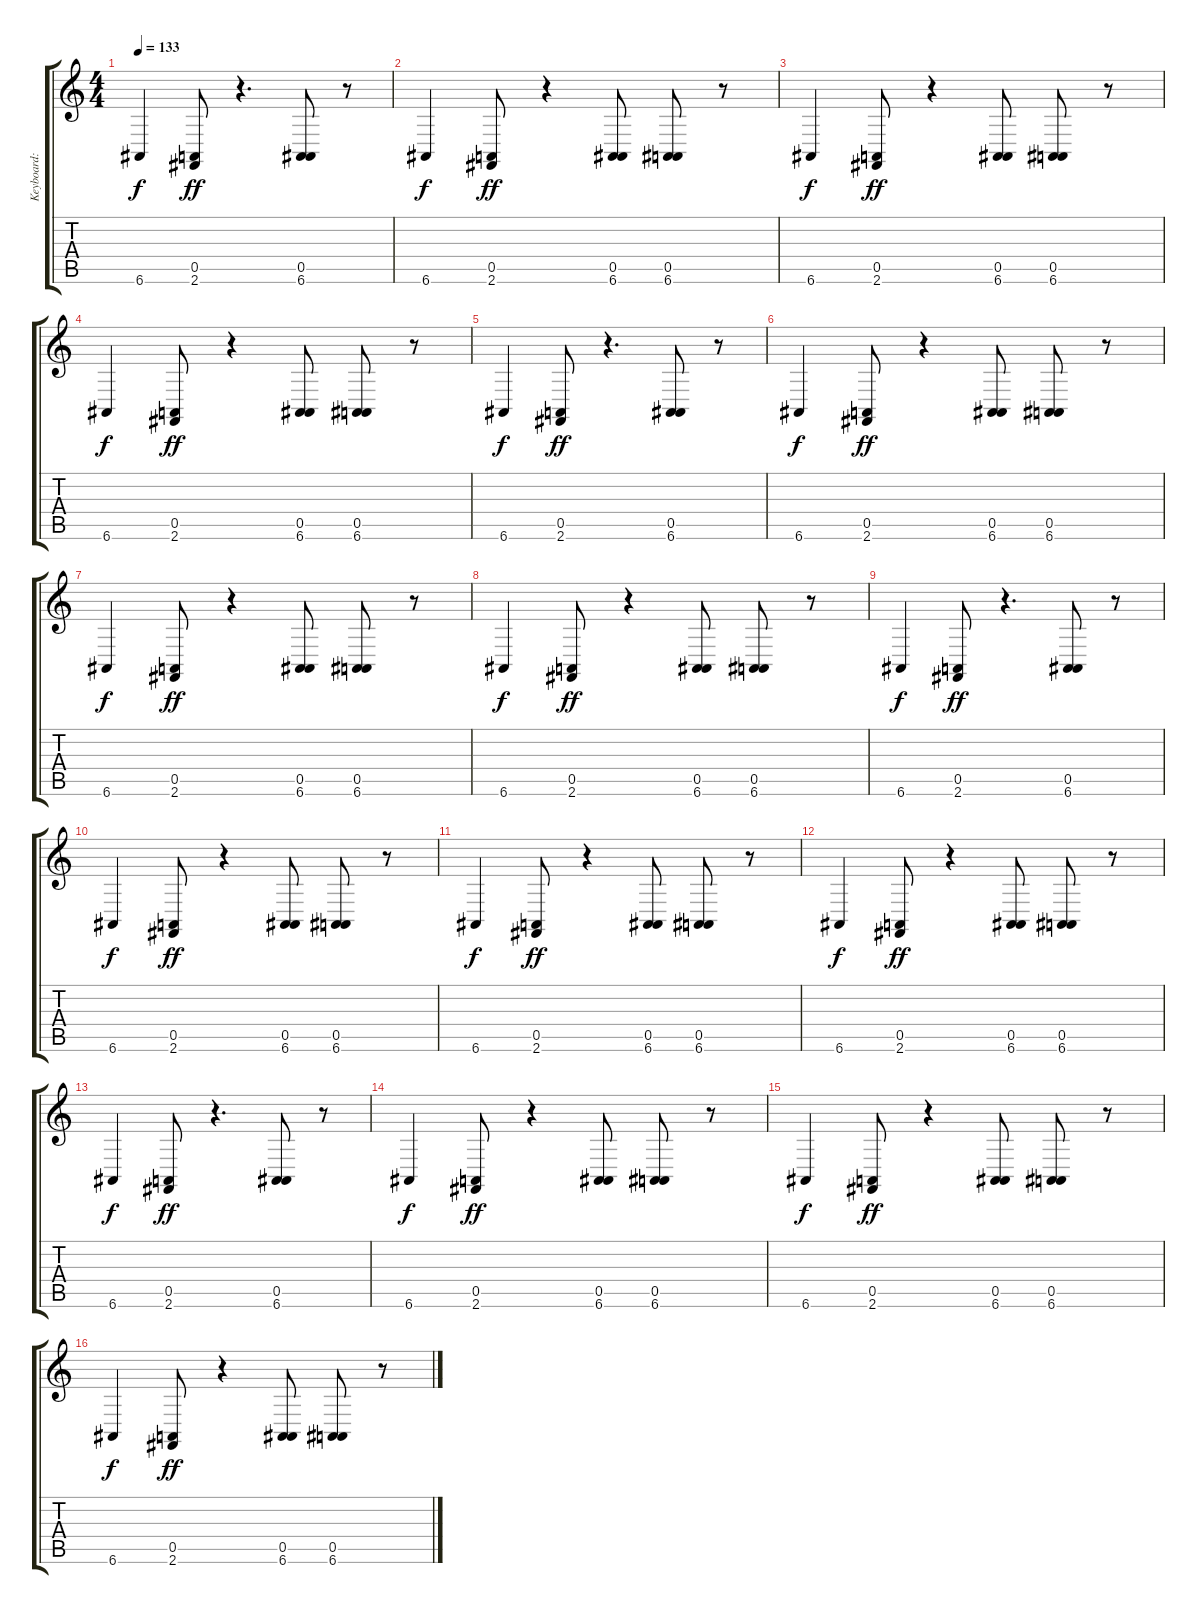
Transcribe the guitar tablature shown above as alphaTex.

\track ("Keyboard: Dizzy Reed" "Keyboard: ") {instrument brightacousticpiano}
\staff {score tabs}
\tuning (E4 B3 G3 D3 A2 E2) {hide}
\ts (4 4)
\tempo 133
\clef g2
\ks c
6.6.4{dy f} (0.5 2.6).8{dy ff} r.4{d} (0.5 6.6).8 r.8 |
6.6.4{dy f} (0.5 2.6).8{dy ff} r.4 (0.5 6.6).8 (0.5 6.6).8 r.8 |
6.6.4{dy f} (0.5 2.6).8{dy ff} r.4 (0.5 6.6).8 (0.5 6.6).8 r.8 |
6.6.4{dy f} (0.5 2.6).8{dy ff} r.4 (0.5 6.6).8 (0.5 6.6).8 r.8 |
6.6.4{dy f} (0.5 2.6).8{dy ff} r.4{d} (0.5 6.6).8 r.8 |
6.6.4{dy f} (0.5 2.6).8{dy ff} r.4 (0.5 6.6).8 (0.5 6.6).8 r.8 |
6.6.4{dy f} (0.5 2.6).8{dy ff} r.4 (0.5 6.6).8 (0.5 6.6).8 r.8 |
6.6.4{dy f} (0.5 2.6).8{dy ff} r.4 (0.5 6.6).8 (0.5 6.6).8 r.8 |
6.6.4{dy f} (0.5 2.6).8{dy ff} r.4{d} (0.5 6.6).8 r.8 |
6.6.4{dy f} (0.5 2.6).8{dy ff} r.4 (0.5 6.6).8 (0.5 6.6).8 r.8 |
6.6.4{dy f} (0.5 2.6).8{dy ff} r.4 (0.5 6.6).8 (0.5 6.6).8 r.8 |
6.6.4{dy f} (0.5 2.6).8{dy ff} r.4 (0.5 6.6).8 (0.5 6.6).8 r.8 |
6.6.4{dy f} (0.5 2.6).8{dy ff} r.4{d} (0.5 6.6).8 r.8 |
6.6.4{dy f} (0.5 2.6).8{dy ff} r.4 (0.5 6.6).8 (0.5 6.6).8 r.8 |
6.6.4{dy f} (0.5 2.6).8{dy ff} r.4 (0.5 6.6).8 (0.5 6.6).8 r.8 |
6.6.4{dy f} (0.5 2.6).8{dy ff} r.4 (0.5 6.6).8 (0.5 6.6).8 r.8
